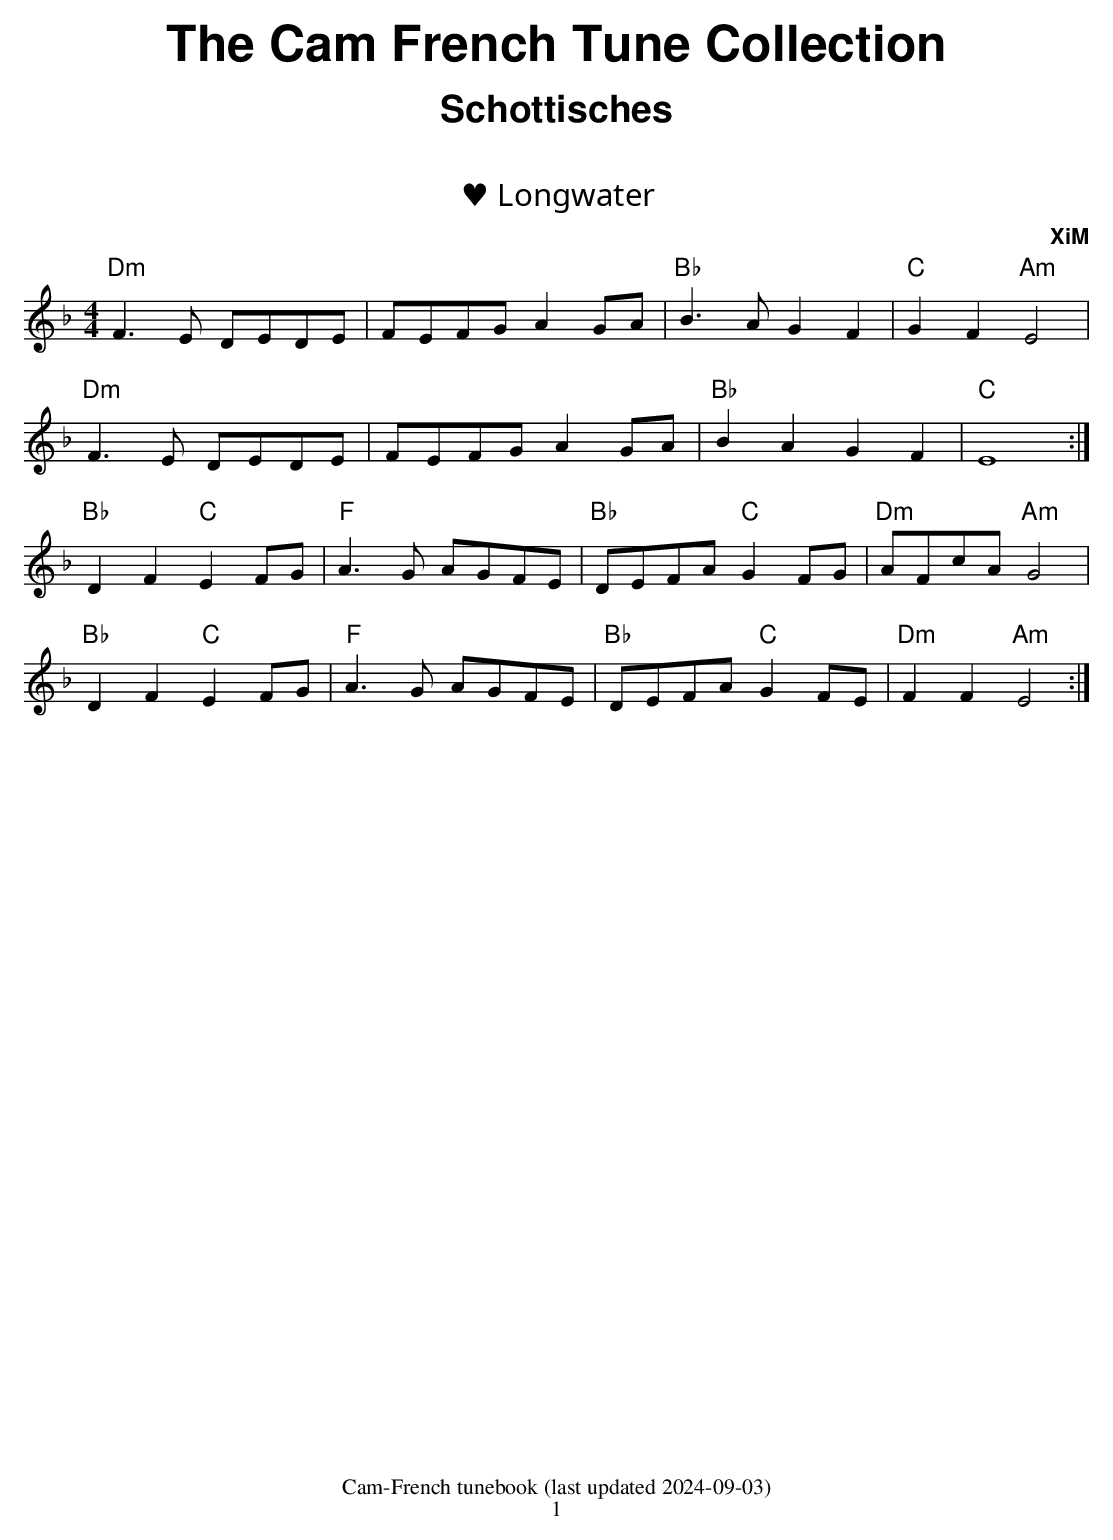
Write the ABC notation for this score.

X:1
T:♥ Longwater
C:XiM
M:4/4
L:1/4
K:Dm
"Dm"F>E D/E/D/E/|F/E/F/G/ AG/A/|"Bb"B>A GF | "C"GF "Am"E2|
"Dm"F>E D/E/D/E/|F/E/F/G/ AG/A/|"Bb"BA GF | "C"E4:|
"Bb"DF "C"EF/G/|"F"A>G A/G/F/E/|"Bb"D/E/F/A/ "C"GF/G/|"Dm"A/F/c/A/ "Am"G2|
"Bb"DF "C"EF/G/|"F"A>G A/G/F/E/|"Bb"D/E/F/A/ "C"GF/E/|"Dm"FF "Am"E2:|
